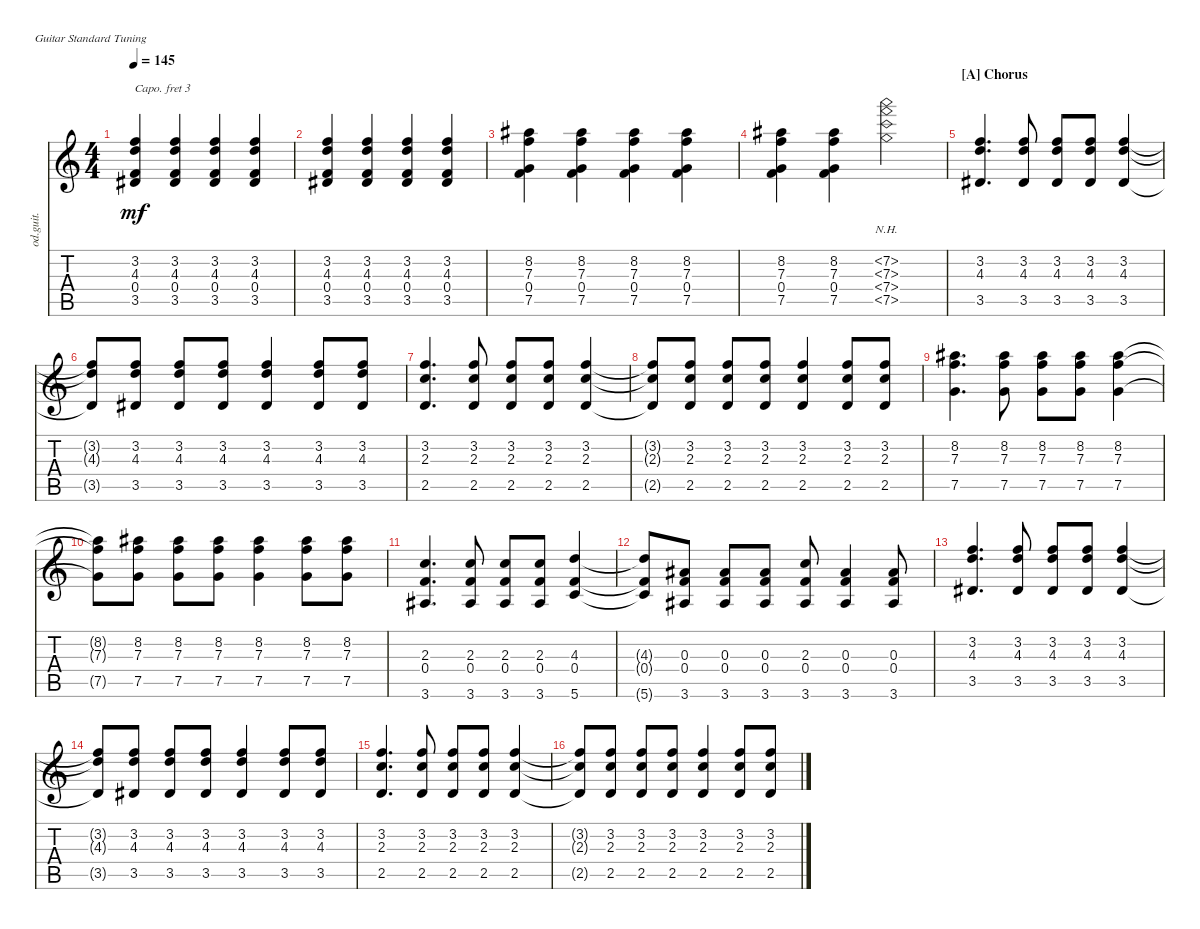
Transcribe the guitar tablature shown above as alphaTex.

\bracketExtendMode nobrackets
\track ("Main Gt" "od.guit.") {instrument overdrivenguitar}
\staff {score tabs}
\capo 3
\tuning (E4 B3 G3 D3 A2 E2)
\ts (4 4)
\tempo 145
\clef g2
\ks aminor
(3.5{acc #} 4.3 3.2 0.4).4{dy mf} (3.5{acc #} 4.3 3.2 0.4).4 (3.5{acc #} 4.3 3.2 0.4).4 (3.5{acc #} 4.3 3.2 0.4).4 |
(3.5{acc #} 4.3 3.2 0.4).4 (3.5{acc #} 4.3 3.2 0.4).4 (3.5{acc #} 4.3 3.2 0.4).4 (3.5{acc #} 4.3 3.2 0.4).4 |
(7.5 7.3 8.2{acc #} 0.4).4 (7.5 7.3 8.2{acc #} 0.4).4 (7.5 7.3 8.2{acc #} 0.4).4 (7.5 7.3 8.2{acc #} 0.4).4 |
(7.5 7.3 8.2{acc #} 0.4).4 (7.5 7.3 8.2{acc #} 0.4).4 (7.2{nh} 7.3{nh} 7.4{nh} 7.5{nh}).2 |
\section ("A" "Chorus")
(3.5{acc #} 4.3 3.2).4{d} (3.2 4.3 3.5{acc #}).8 (3.2 4.3 3.5{acc #}).8 (3.2 4.3 3.5{acc #}).8 (3.2 4.3 3.5{acc #}).4 |
(3.5{t acc #} 4.3{t} 3.2{t}).8 (3.2 4.3 3.5{acc #}).8 (3.2 4.3 3.5{acc #}).8 (3.2 4.3 3.5{acc #}).8 (3.5{acc #} 4.3 3.2).4 (3.2 4.3 3.5{acc #}).8 (3.2 4.3 3.5{acc #}).8 |
(2.5 2.3 3.2).4{d} (3.2 2.3 2.5).8 (3.2 2.3 2.5).8 (3.2 2.3 2.5).8 (3.2 2.3 2.5).4 |
(2.5{t} 2.3{t} 3.2{t}).8 (3.2 2.3 2.5).8 (3.2 2.3 2.5).8 (3.2 2.3 2.5).8 (2.5 2.3 3.2).4 (3.2 2.3 2.5).8 (3.2 2.3 2.5).8 |
(7.5 7.3 8.2{acc #}).4{d} (8.2{acc #} 7.3 7.5).8 (8.2{acc #} 7.3 7.5).8 (8.2{acc #} 7.3 7.5).8 (8.2{acc #} 7.3 7.5).4 |
(7.5{t} 7.3{t} 8.2{t acc #}).8 (8.2{acc #} 7.3 7.5).8 (8.2{acc #} 7.3 7.5).8 (8.2{acc #} 7.3 7.5).8 (7.5 7.3 8.2{acc #}).4 (8.2{acc #} 7.3 7.5).8 (8.2{acc #} 7.3 7.5).8 |
(2.3 0.4 3.6{acc #}).4{d} (2.3 0.4 3.6{acc #}).8 (2.3 0.4 3.6{acc #}).8 (2.3 0.4 3.6{acc #}).8 (4.3 0.4 5.6).4 |
(4.3{t} 0.4{t} 5.6{t}).8 (0.3{acc #} 0.4 3.6{acc #}).8 (0.3{acc #} 0.4 3.6{acc #}).8 (0.3{acc #} 0.4 3.6{acc #}).8 (2.3 0.4 3.6{acc #}).8 (0.3{acc #} 0.4 3.6{acc #}).4 (0.3{acc #} 0.4 3.6{acc #}).8 |
(3.5{acc #} 4.3 3.2).4{d} (3.2 4.3 3.5{acc #}).8 (3.2 4.3 3.5{acc #}).8 (3.2 4.3 3.5{acc #}).8 (3.2 4.3 3.5{acc #}).4 |
(3.5{t acc #} 4.3{t} 3.2{t}).8 (3.2 4.3 3.5{acc #}).8 (3.2 4.3 3.5{acc #}).8 (3.2 4.3 3.5{acc #}).8 (3.5{acc #} 4.3 3.2).4 (3.2 4.3 3.5{acc #}).8 (3.2 4.3 3.5{acc #}).8 |
(2.5 2.3 3.2).4{d} (3.2 2.3 2.5).8 (3.2 2.3 2.5).8 (3.2 2.3 2.5).8 (3.2 2.3 2.5).4 |
(2.5{t} 2.3{t} 3.2{t}).8 (3.2 2.3 2.5).8 (3.2 2.3 2.5).8 (3.2 2.3 2.5).8 (2.5 2.3 3.2).4 (3.2 2.3 2.5).8 (3.2 2.3 2.5).8
